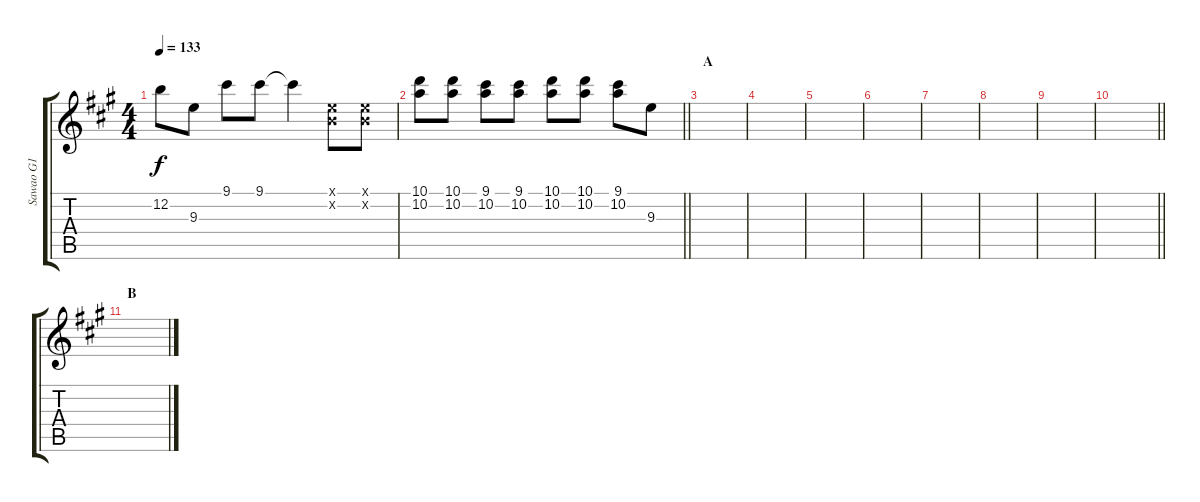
\track ("Sawao G1" "Sawao G1") {instrument distortionguitar}
\staff {score tabs}
\tuning (E4 B3 G3 D3 A2 E2) {hide}
\ts (4 4)
\tempo 133
\clef g2
\ks a
12.2.8{dy f} 9.3.8 9.1.8 9.1.8 9.1{t}.4 (0.1{x} 0.2{x}).8 (0.1{x} 0.2{x}).8 |
\barLineRight lightlight
(10.1 10.2).8 (10.1 10.2).8 (9.1 10.2).8 (9.1 10.2).8 (10.1 10.2).8 (10.1 10.2).8 (9.1 10.2).8 9.3.8 |
\section ("" "A")
|
|
|
|
|
|
|
\barLineRight lightlight
|
\section ("" "B")
